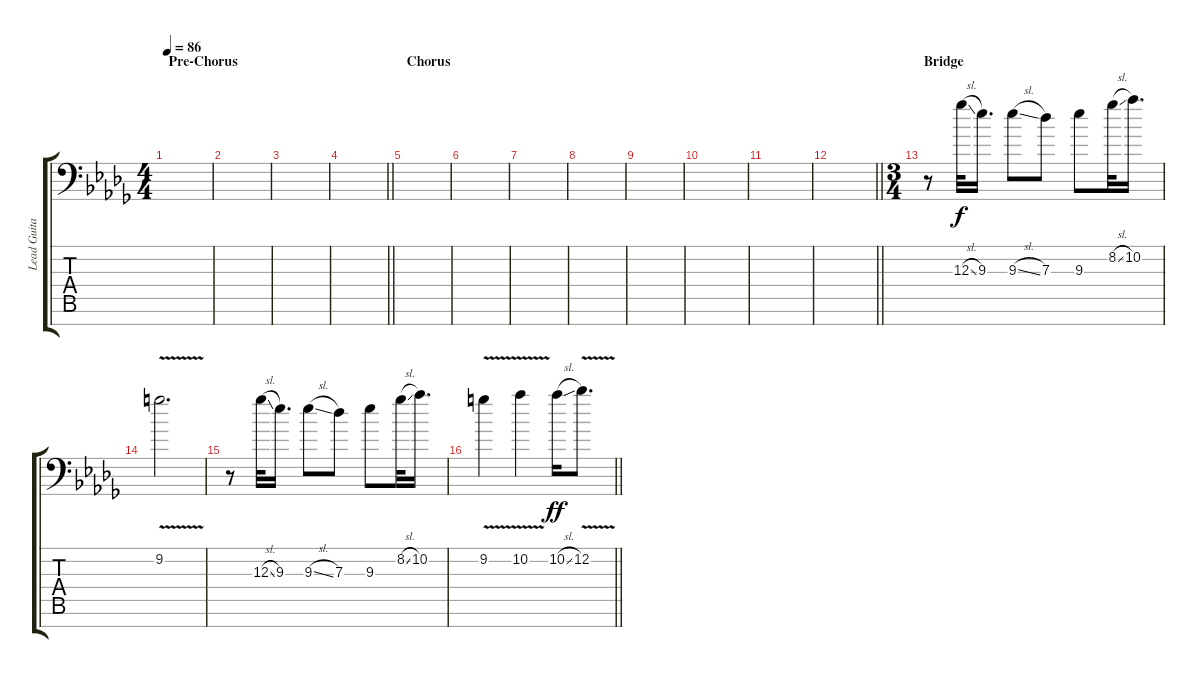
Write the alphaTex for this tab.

\track ("Lead Guitar 3" "Lead Guita") {instrument electricguitarjazz}
\staff {score tabs}
\tuning (Eb4 Bb3 Gb3 Db3 Ab2 Eb2 Ab1) {hide}
\ts (4 4)
\section ("" "Pre-Chorus")
\tempo 86
\clef f4
\ks bbminor
|
|
|
\barLineRight lightlight
|
\section ("" "Chorus")
|
|
|
|
|
|
|
\barLineRight lightlight
|
\ts (3 4)
\section ("" "Bridge")
r.8 12.3{sl}.32 9.3.16{d} 9.3{sl}.8 7.3.8 9.3.8 8.2{sl}.32 10.2.16{d} |
9.2{v}.2{d} |
r.8 12.3{sl}.32 9.3.16{d} 9.3{sl}.8 7.3.8 9.3.8 8.2{sl}.32 10.2.16{d} |
\barLineRight lightlight
9.2{v}.4 10.2{v}.4 10.2{sl}.16{dy ff} 12.2{v}.8{d}
